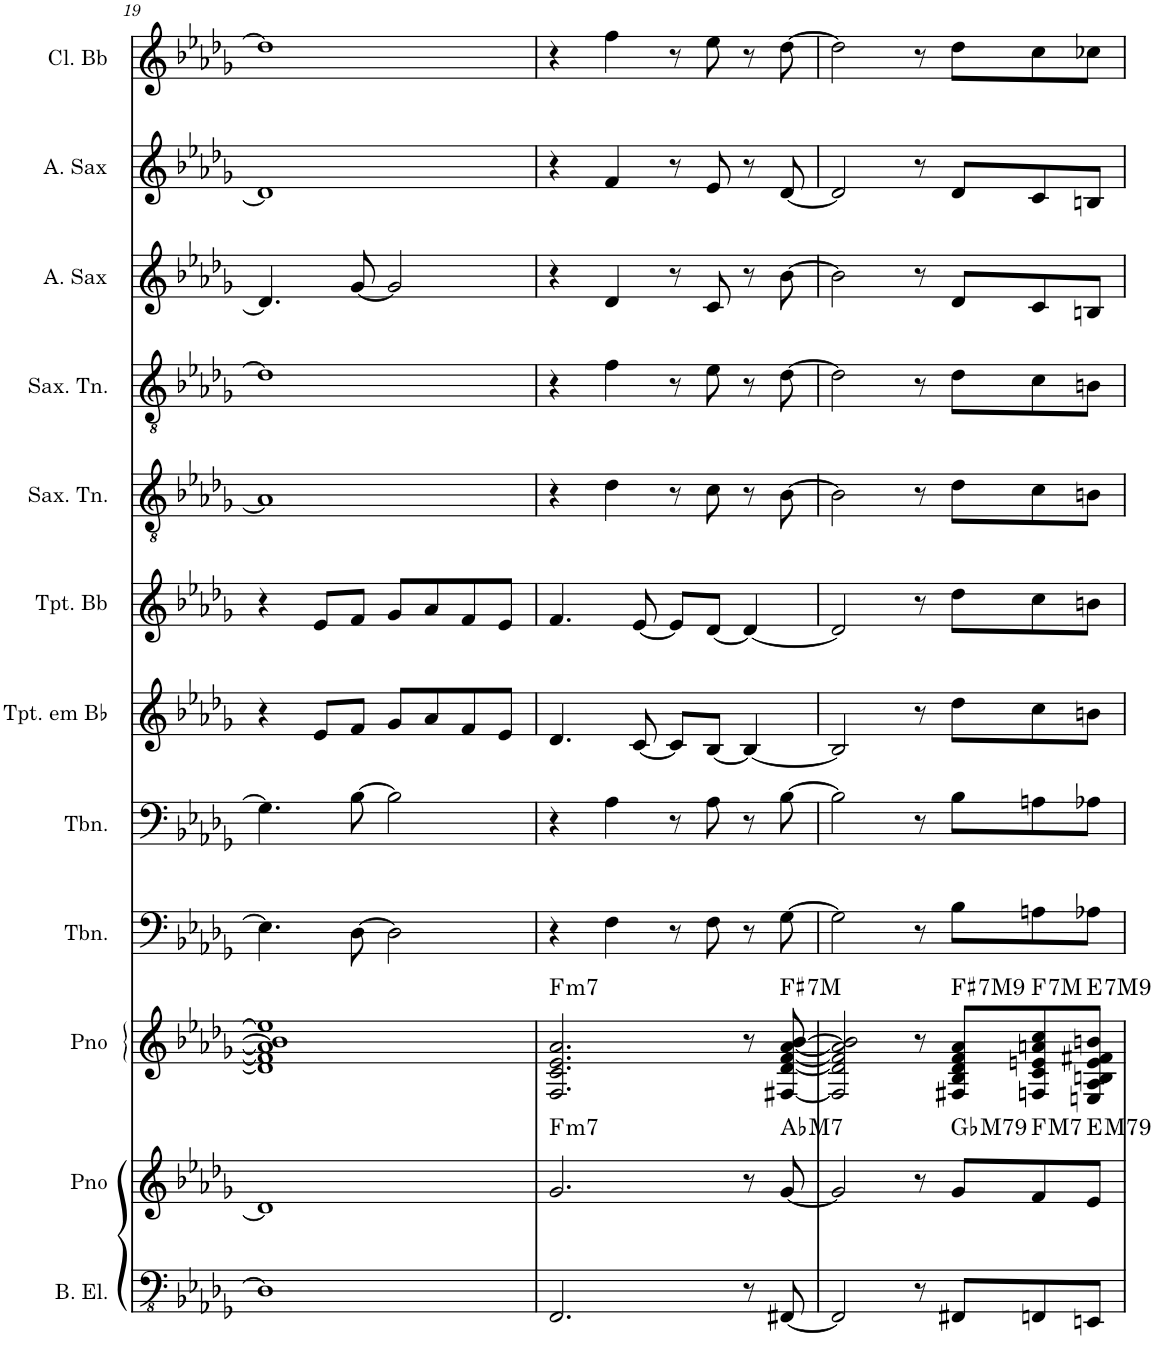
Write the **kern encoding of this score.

**kern	**kern	**kern	**harte	**kern	**kern	**kern	**kern	**kern	**kern	**kern	**kern	**kern
*part12	*part11	*part10	*part10	*part9	*part8	*part7	*part6	*part5	*part4	*part3	*part2	*part1
*staff12	*staff11	*staff10	*	*staff9	*staff8	*staff7	*staff6	*staff5	*staff4	*staff3	*staff2	*staff1
*I"Baixo elétrico	*I"Piano	*I"Piano	*	*I"Trombone	*I"Trombone	*I"Trompete em Bb	*I"Trompete Bb	*I"Saxofone Tenor	*I"Saxofone Tenor	*I"Saxofone Alto	*I"Saxofone Alto	*I"Clarineta Bb
*I'B. El.	*I'Pno	*I'Pno	*	*I'Tbn.	*I'Tbn.	*I'Tpt. em Bb	*I'Tpt. Bb	*I'Sax. Tn.	*I'Sax. Tn.	*	*	*I'Cl. Bb
!!LO:PB:g=z
*clefFv4	*clefG2	*clefG2	*	*clefF4	*clefF4	*clefG2	*clefG2	*clefGv2	*clefGv2	*clefG2	*clefG2	*clefG2
*	*	*	*	*	*	*ITrd1c2	*ITrd1c2	*ITrd8c14	*ITrd8c14	*ITrd5c9	*ITrd5c9	*ITrd1c2
*k[b-e-a-d-g-]	*k[b-e-a-d-g-]	*k[b-e-a-d-g-]	*	*k[b-e-a-d-g-]	*k[b-e-a-d-g-]	*k[b-e-a-d-g-]	*k[b-e-a-d-g-]	*k[b-e-a-d-g-]	*k[b-e-a-d-g-]	*k[b-e-a-d-g-]	*k[b-e-a-d-g-]	*k[b-e-a-d-g-]
*M4/4	*M4/4	*M4/4	*	*M4/4	*M4/4	*M4/4	*M4/4	*M4/4	*M4/4	*M4/4	*M4/4	*M4/4
=19	=19	=19	=19	=19	=19	=19	=19	=19	=19	=19	=19	=19
1DD-]	1d-]	1d-] 1f] 1a-] 1b] 1ee-]	.	4.E-\]	4.G-\]	4r	4r	1A-]	1d-]	4.d-/]	1d-]	1dd-]
.	.	.	.	.	.	8e-/L	8e-/L	.	.	.	.	.
.	.	.	.	[8D-\	[8B-\	8f/J	8f/J	.	.	[8g-/	.	.
.	.	.	.	2D-\]	2B-\]	8g-/L	8g-/L	.	.	2g-/]	.	.
.	.	.	.	.	.	8a-/	8a-/	.	.	.	.	.
.	.	.	.	.	.	8f/	8f/	.	.	.	.	.
.	.	.	.	.	.	8e-/J	8e-/J	.	.	.	.	.
=20	=20	=20	=20	=20	=20	=20	=20	=20	=20	=20	=20	=20
!	!	!	!LO:H:kt=m7	!	!	!	!	!	!	!	!	!
2.FFF/	2.g-/	2.F/ 2.c/ 2.e-/ 2.a-/	F:min7	4r	4r	4.d-/	4.f/	4r	4r	4r	4r	4r
.	.	.	.	4F\	4A-\	.	.	4d-\	4f\	4d-/	4f/	4ff\
.	.	.	.	.	.	[8c/	[8e-/	.	.	.	.	.
.	.	.	.	8r	8r	8c/L]	8e-/L]	8r	8r	8r	8r	8r
.	.	.	.	8F\	8A-\	[8B-/J	[8d-/J	8c\	8e-\	8c/	8e-/	8ee-\
8r	8r	8r	.	8r	8r	4B-/_	4d-/_	8r	8r	8r	8r	8r
!	!	!	!LO:H:kt=7	!	!	!	!	!	!	!	!	!
[8FFF#X/	[8g-/	[8F#X/ [8d-/ [8f/ [8a-/ [8b-/	F#:7	[8G-\	[8B-\	.	.	[8B-\	[8d-\	[8b-\	[8d-/	[8dd-\
=21	=21	=21	=21	=21	=21	=21	=21	=21	=21	=21	=21	=21
2FFF#/]	2g-/]	2F#/] 2d-/] 2f/] 2a-/] 2b-/]	.	2G-\]	2B-\]	2B-/]	2d-/]	2B-\]	2d-\]	2b-\]	2d-/]	2dd-\]
8r	8r	8r	.	8r	8r	8r	8r	8r	8r	8r	8r	8r
!	!	!	!LO:H:kt=7	!	!	!	!	!	!	!	!	!
8FFF#X/L	8g-/L	8F#X/ 8B-/ 8d-/ 8f/ 8a-/L	F#:7	8B-\L	8B-\L	8dd-\L	8dd-\L	8d-\L	8d-\L	8d-/L	8d-/L	8dd-\L
!	!	!	!LO:H:kt=7	!	!	!	!	!	!	!	!	!
8FFFn/	8f/	8Fn/ 8c/ 8en/ 8an/ 8cc/	F:7	8An\	8An\	8cc\	8cc\	8c\	8c\	8c/	8c/	8cc\
!	!	!	!LO:H:kt=7	!	!	!	!	!	!	!	!	!
8EEEn/J	8e-/J	8En/ 8A-/ 8Bn/ 8e/ 8f#X/ 8bn/J	E:7	8A-X\J	8A-X\J	8bn\J	8bn\J	8Bn\J	8Bn\J	8Bn/J	8Bn/J	8cc-X\J
=	=	=	=	=	=	=	=	=	=	=	=	=
*-	*-	*-	*-	*-	*-	*-	*-	*-	*-	*-	*-	*-
